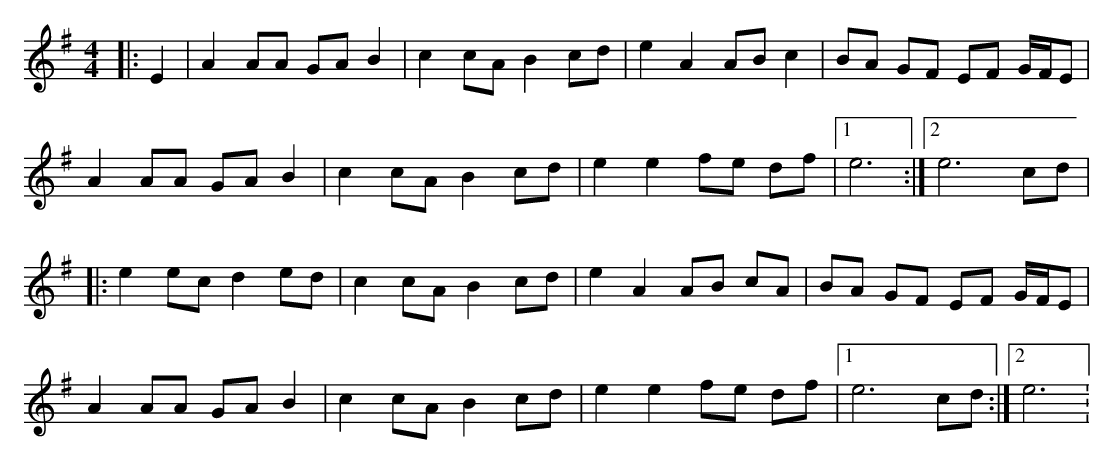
X:1
M:4/4
K:Ador
|:E2|A2 AA GA B2|c2 cA B2 cd|e2 A2 AB c2|BA GF EF G/F/E|
A2 AA GA B2|c2 cA B2 cd|e2 e2 fe df|1 e6:|2 e6 cd|
|:e2ec d2 ed|c2 cA B2 cd|e2 A2 AB cA|BA GF EF G/F/E|
A2 AA GA B2|c2 cA B2 cd|e2 e2 fe df|1 e6cd:|2 e6:
